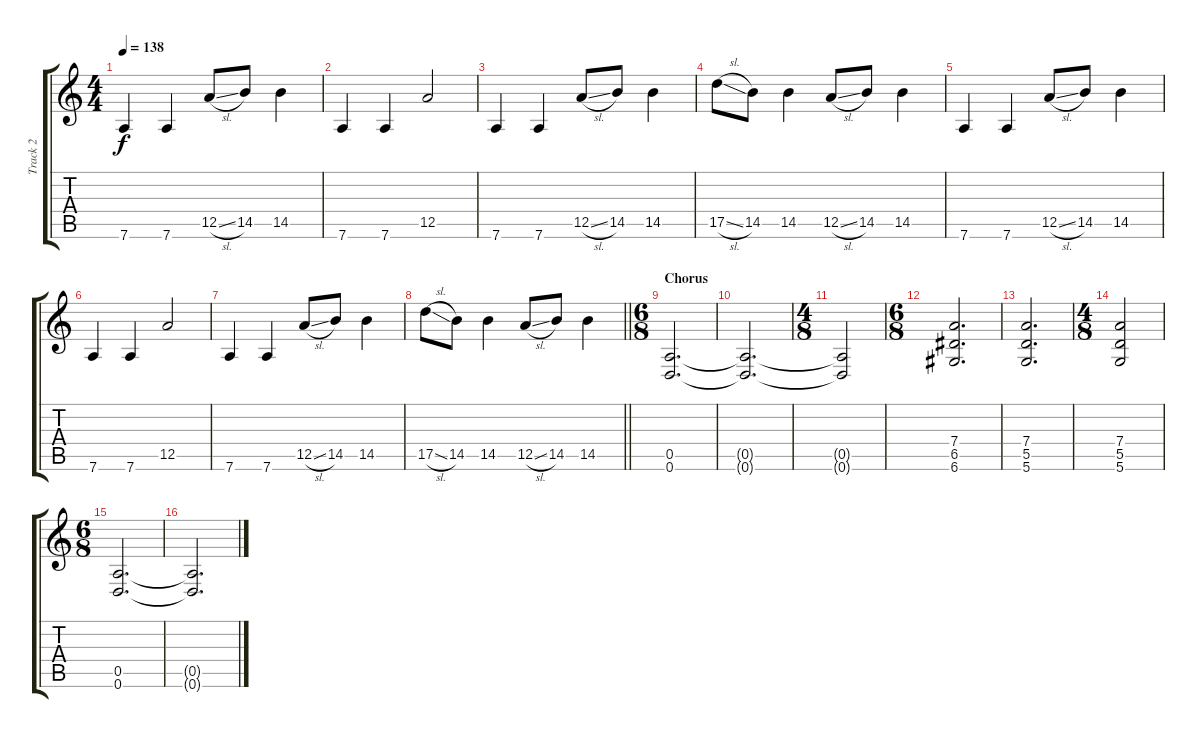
\track ("Track 2" "Track 2") {instrument distortionguitar}
\staff {score tabs}
\tuning (E4 B3 G3 D3 A2 D2) {hide}
\ts (4 4)
\tempo 138
\clef g2
\ks c
7.6.4{dy f} 7.6.4 12.5{sl}.8 14.5.8 14.5.4 |
7.6.4 7.6.4 12.5.2 |
7.6.4 7.6.4 12.5{sl}.8 14.5.8 14.5.4 |
17.5{sl}.8 14.5.8 14.5.4 12.5{sl}.8 14.5.8 14.5.4 |
7.6.4 7.6.4 12.5{sl}.8 14.5.8 14.5.4 |
7.6.4 7.6.4 12.5.2 |
7.6.4 7.6.4 12.5{sl}.8 14.5.8 14.5.4 |
\barLineRight lightlight
17.5{sl}.8 14.5.8 14.5.4 12.5{sl}.8 14.5.8 14.5.4 |
\ts (6 8)
\section ("" "Chorus")
(0.5 0.6).2{d} |
(0.5{t} 0.6{t}).2{d} |
\ts (4 8)
(0.5{t} 0.6{t}).2 |
\ts (6 8)
(7.4 6.5 6.6).2{d} |
(7.4 5.5 5.6).2{d} |
\ts (4 8)
(7.4 5.5 5.6).2 |
\ts (6 8)
(0.5 0.6).2{d} |
(0.5{t} 0.6{t}).2{d}
